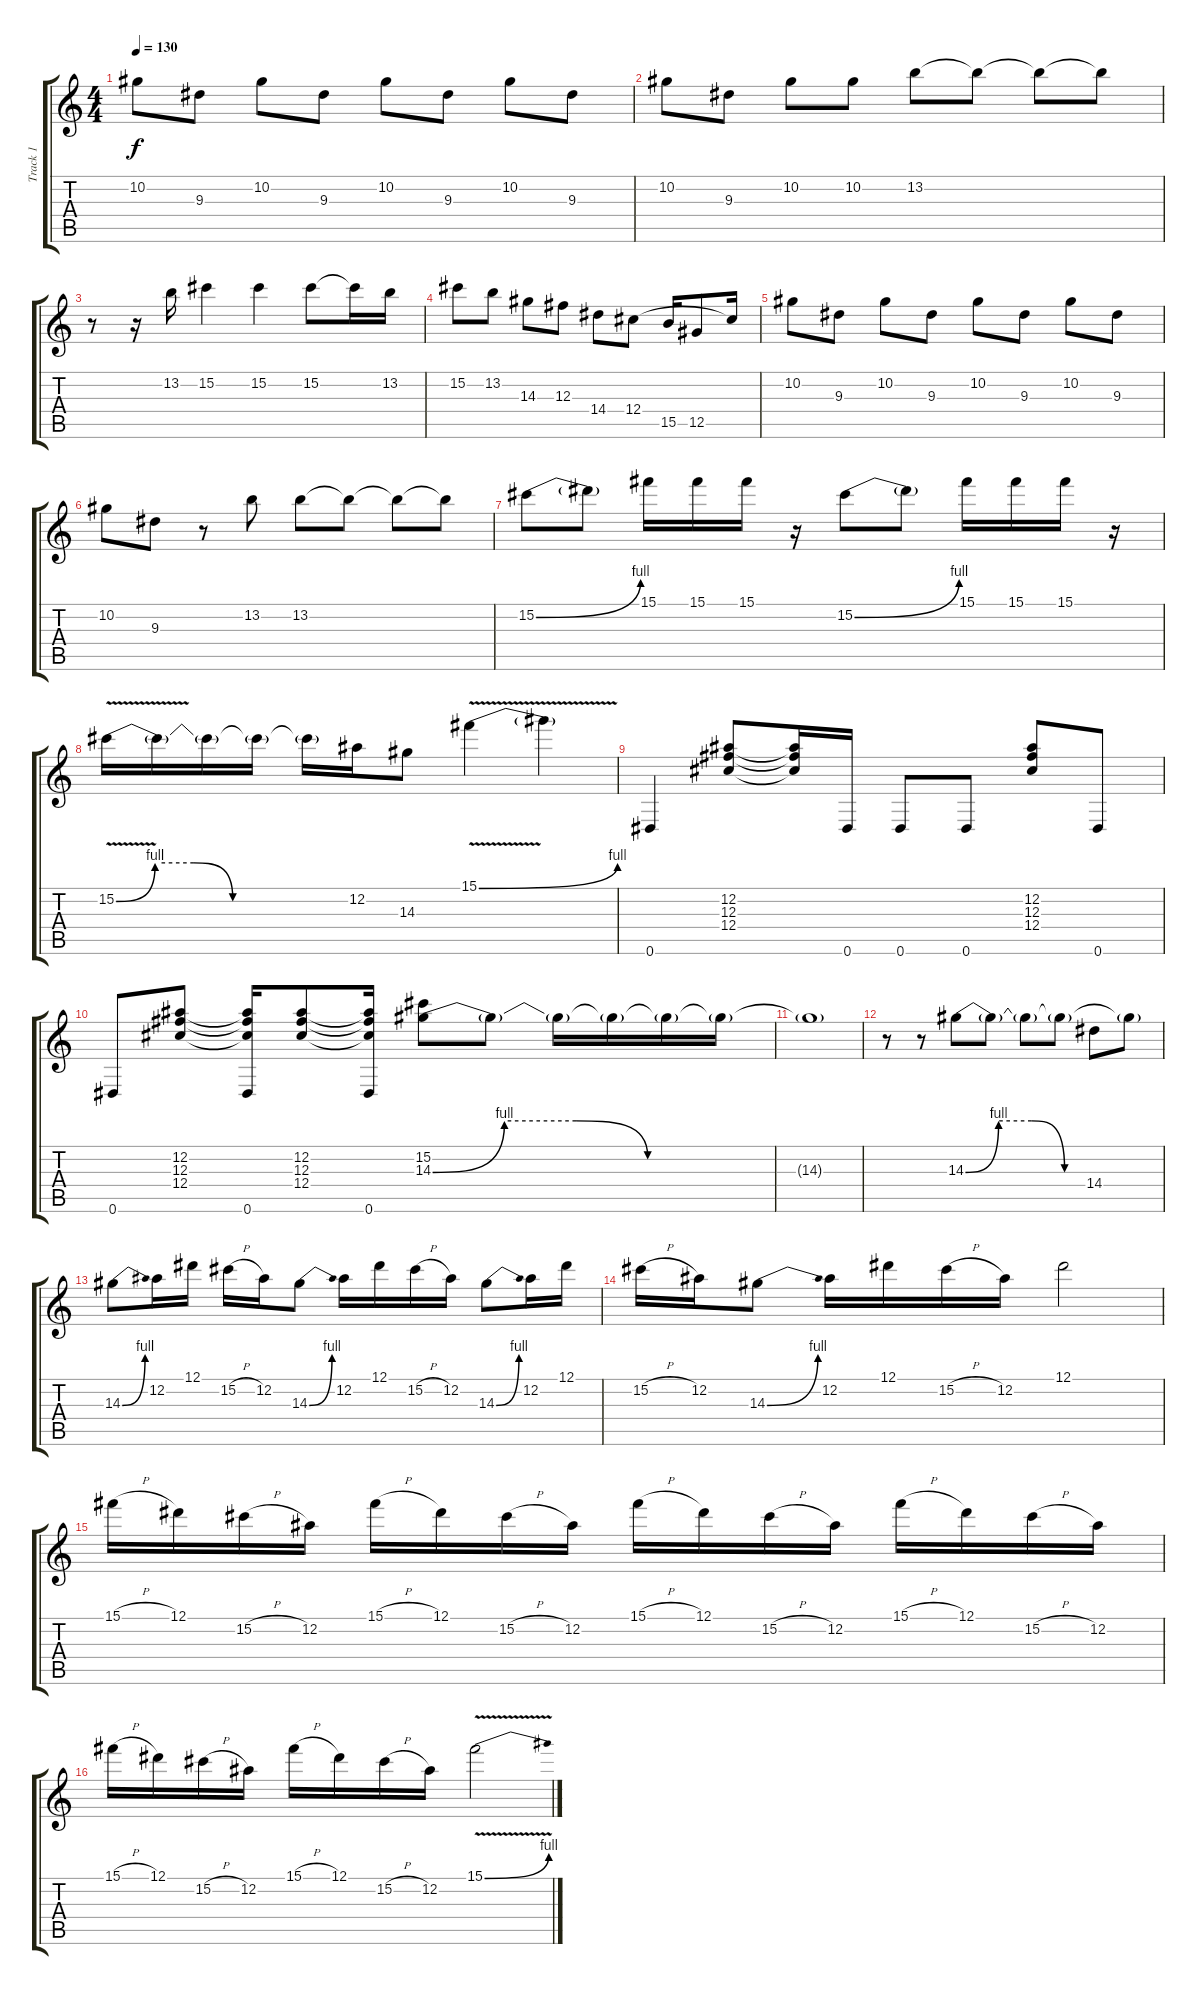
\track ("Track 1" "Track 1") {instrument distortionguitar}
\staff {score tabs}
\tuning (Eb4 Bb3 Gb3 Db3 Ab2 Eb2) {hide}
\ts (4 4)
\tempo 130
\clef g2
\ks c
10.2.8{dy f} 9.3.8 10.2.8 9.3.8 10.2.8 9.3.8 10.2.8 9.3.8 |
10.2.8 9.3.8 10.2.8 10.2.8 13.2.8 13.2{t}.8 13.2{t}.8 13.2{t}.8 |
r.8 r.16 13.2.16 15.2.4 15.2.4 15.2.8 15.2{t}.16 13.2.16 |
15.2.8 13.2.8 14.3.8 12.3.8 14.4.8 12.4.8 15.5.16 12.5.8 12.4{t}.16 |
10.2.8 9.3.8 10.2.8 9.3.8 10.2.8 9.3.8 10.2.8 9.3.8 |
10.2.8 9.3.8 r.8 13.2.8 13.2.8 13.2{t}.8 13.2{t}.8 13.2{t}.8 |
15.2{be (bend 0 0 60 4)}.8 15.2{t}.8 15.1.16 15.1.16 15.1.16 r.16 15.2{be (bend 0 0 60 4)}.8 15.2{t}.8 15.1.16 15.1.16 15.1.16 r.16 |
15.2{be (custom 0 0 10 4 20 4 30 0 60 0) v}.16 15.2{t}.16 15.2{t}.16 15.2{t}.16 15.2{t}.16 12.2.16 14.3.8 15.1{be (bend 0 0 60 4) v}.4 15.1{t}.4 |
0.6.4 (12.2 12.3 12.4).8 (12.2{t} 12.3{t} 12.4{t}).16 0.6.16 0.6.8 0.6.8 (12.2 12.3 12.4).8 0.6.8 |
0.6.8 (12.2 12.3 12.4).8 (12.2{t} 12.3{t} 12.4{t} 0.6).16 (12.2 12.3 12.4).8 (12.2{t} 12.3{t} 12.4{t} 0.6).16 (15.2 14.3{be (custom 0 0 10 4 20 4 30 0 60 0)}).8 14.3{t}.8 14.3{t}.16 14.3{t}.16 14.3{t}.16 14.3{t}.16 |
14.3{t}.1 |
r.8 r.8 14.3{be (custom 0 0 10 4 20 4 30 0 60 0)}.8 14.3{t}.8 14.3{t}.8 14.3{t}.8 14.4.8 14.3{t}.8 |
14.3{be (bend 0 0 60 4)}.8 12.2.16 12.1.16 15.2{h}.16 12.2.16 14.3{be (bend 0 0 60 4)}.8 12.2.16 12.1.16 15.2{h}.16 12.2.16 14.3{be (bend 0 0 60 4)}.8 12.2.16 12.1.16 |
15.2{h}.16 12.2.16 14.3{be (bend 0 0 60 4)}.8 12.2.16 12.1.16 15.2{h}.16 12.2.16 12.1.2 |
15.1{h}.16 12.1.16 15.2{h}.16 12.2.16 15.1{h}.16 12.1.16 15.2{h}.16 12.2.16 15.1{h}.16 12.1.16 15.2{h}.16 12.2.16 15.1{h}.16 12.1.16 15.2{h}.16 12.2.16 |
15.1{h}.16 12.1.16 15.2{h}.16 12.2.16 15.1{h}.16 12.1.16 15.2{h}.16 12.2.16 15.1{be (bend 0 0 60 4) v}.2
